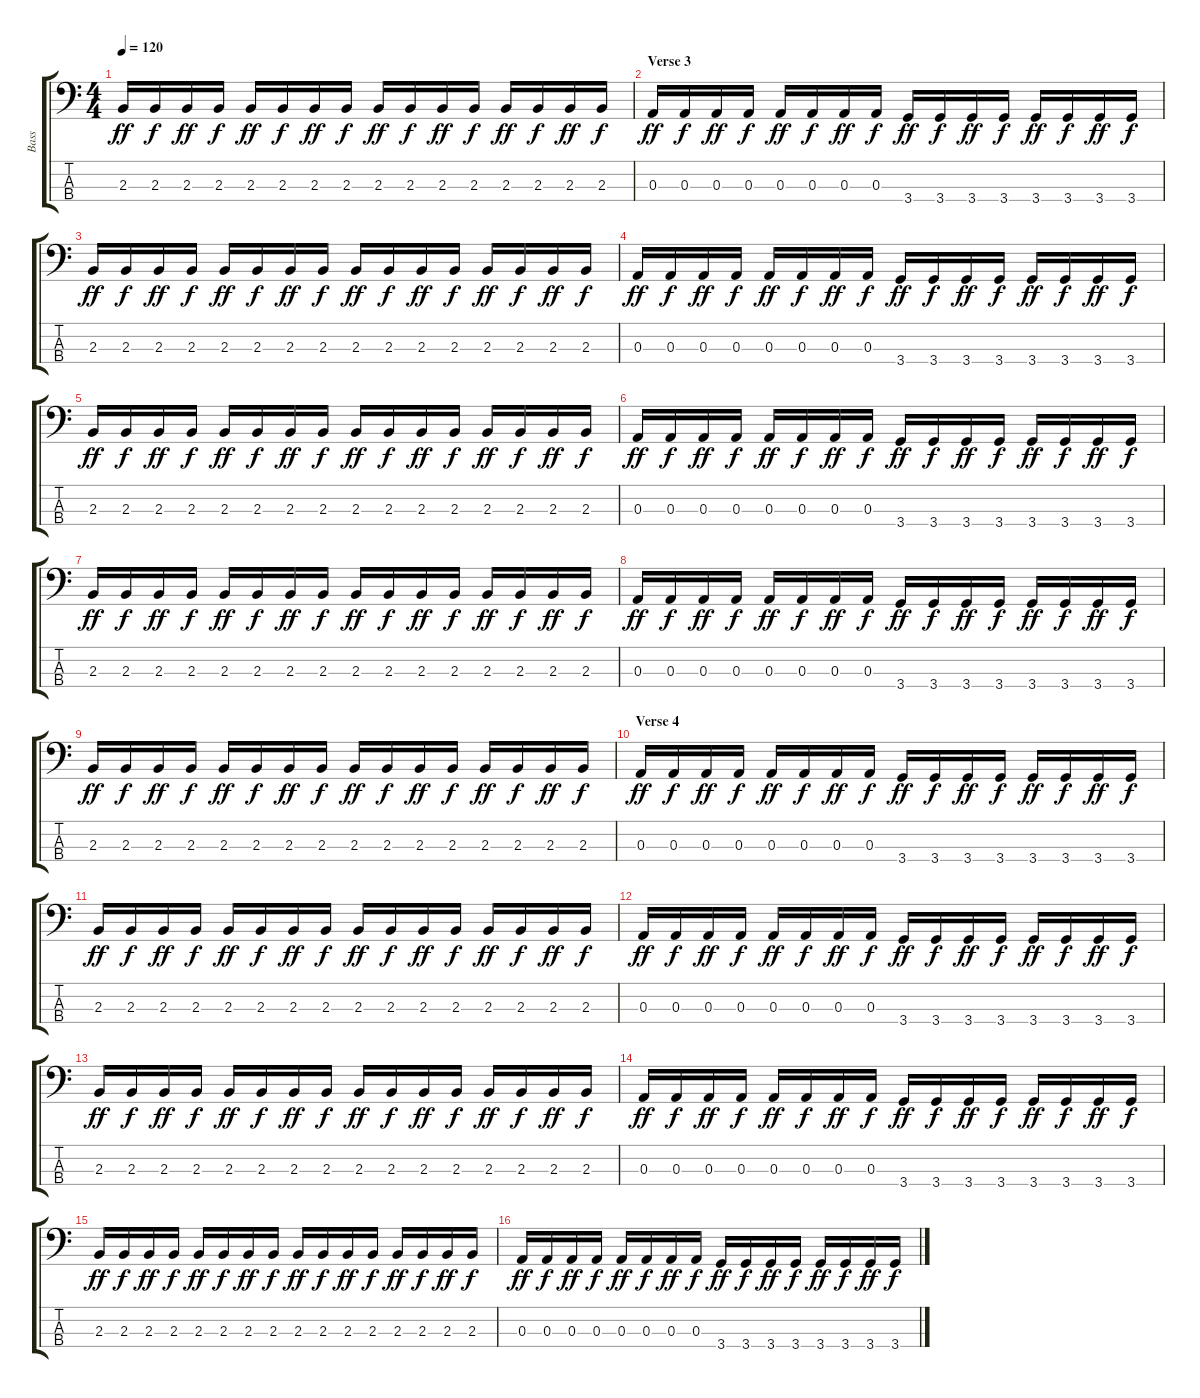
\track ("Bass" "Bass") {instrument electricbassfinger}
\staff {score tabs}
\tuning (G2 D2 A1 E1) {hide}
\ts (4 4)
\tempo 120
\clef f4
\ks c
2.3.16{dy ff} 2.3.16{dy f} 2.3.16{dy ff} 2.3.16{dy f} 2.3.16{dy ff} 2.3.16{dy f} 2.3.16{dy ff} 2.3.16{dy f} 2.3.16{dy ff} 2.3.16{dy f} 2.3.16{dy ff} 2.3.16{dy f} 2.3.16{dy ff} 2.3.16{dy f} 2.3.16{dy ff} 2.3.16{dy f} |
\section ("" "Verse 3")
0.3.16{dy ff} 0.3.16{dy f} 0.3.16{dy ff} 0.3.16{dy f} 0.3.16{dy ff} 0.3.16{dy f} 0.3.16{dy ff} 0.3.16{dy f} 3.4.16{dy ff} 3.4.16{dy f} 3.4.16{dy ff} 3.4.16{dy f} 3.4.16{dy ff} 3.4.16{dy f} 3.4.16{dy ff} 3.4.16{dy f} |
2.3.16{dy ff} 2.3.16{dy f} 2.3.16{dy ff} 2.3.16{dy f} 2.3.16{dy ff} 2.3.16{dy f} 2.3.16{dy ff} 2.3.16{dy f} 2.3.16{dy ff} 2.3.16{dy f} 2.3.16{dy ff} 2.3.16{dy f} 2.3.16{dy ff} 2.3.16{dy f} 2.3.16{dy ff} 2.3.16{dy f} |
0.3.16{dy ff} 0.3.16{dy f} 0.3.16{dy ff} 0.3.16{dy f} 0.3.16{dy ff} 0.3.16{dy f} 0.3.16{dy ff} 0.3.16{dy f} 3.4.16{dy ff} 3.4.16{dy f} 3.4.16{dy ff} 3.4.16{dy f} 3.4.16{dy ff} 3.4.16{dy f} 3.4.16{dy ff} 3.4.16{dy f} |
2.3.16{dy ff} 2.3.16{dy f} 2.3.16{dy ff} 2.3.16{dy f} 2.3.16{dy ff} 2.3.16{dy f} 2.3.16{dy ff} 2.3.16{dy f} 2.3.16{dy ff} 2.3.16{dy f} 2.3.16{dy ff} 2.3.16{dy f} 2.3.16{dy ff} 2.3.16{dy f} 2.3.16{dy ff} 2.3.16{dy f} |
0.3.16{dy ff} 0.3.16{dy f} 0.3.16{dy ff} 0.3.16{dy f} 0.3.16{dy ff} 0.3.16{dy f} 0.3.16{dy ff} 0.3.16{dy f} 3.4.16{dy ff} 3.4.16{dy f} 3.4.16{dy ff} 3.4.16{dy f} 3.4.16{dy ff} 3.4.16{dy f} 3.4.16{dy ff} 3.4.16{dy f} |
2.3.16{dy ff} 2.3.16{dy f} 2.3.16{dy ff} 2.3.16{dy f} 2.3.16{dy ff} 2.3.16{dy f} 2.3.16{dy ff} 2.3.16{dy f} 2.3.16{dy ff} 2.3.16{dy f} 2.3.16{dy ff} 2.3.16{dy f} 2.3.16{dy ff} 2.3.16{dy f} 2.3.16{dy ff} 2.3.16{dy f} |
0.3.16{dy ff} 0.3.16{dy f} 0.3.16{dy ff} 0.3.16{dy f} 0.3.16{dy ff} 0.3.16{dy f} 0.3.16{dy ff} 0.3.16{dy f} 3.4.16{dy ff} 3.4.16{dy f} 3.4.16{dy ff} 3.4.16{dy f} 3.4.16{dy ff} 3.4.16{dy f} 3.4.16{dy ff} 3.4.16{dy f} |
2.3.16{dy ff} 2.3.16{dy f} 2.3.16{dy ff} 2.3.16{dy f} 2.3.16{dy ff} 2.3.16{dy f} 2.3.16{dy ff} 2.3.16{dy f} 2.3.16{dy ff} 2.3.16{dy f} 2.3.16{dy ff} 2.3.16{dy f} 2.3.16{dy ff} 2.3.16{dy f} 2.3.16{dy ff} 2.3.16{dy f} |
\section ("" "Verse 4")
0.3.16{dy ff} 0.3.16{dy f} 0.3.16{dy ff} 0.3.16{dy f} 0.3.16{dy ff} 0.3.16{dy f} 0.3.16{dy ff} 0.3.16{dy f} 3.4.16{dy ff} 3.4.16{dy f} 3.4.16{dy ff} 3.4.16{dy f} 3.4.16{dy ff} 3.4.16{dy f} 3.4.16{dy ff} 3.4.16{dy f} |
2.3.16{dy ff} 2.3.16{dy f} 2.3.16{dy ff} 2.3.16{dy f} 2.3.16{dy ff} 2.3.16{dy f} 2.3.16{dy ff} 2.3.16{dy f} 2.3.16{dy ff} 2.3.16{dy f} 2.3.16{dy ff} 2.3.16{dy f} 2.3.16{dy ff} 2.3.16{dy f} 2.3.16{dy ff} 2.3.16{dy f} |
0.3.16{dy ff} 0.3.16{dy f} 0.3.16{dy ff} 0.3.16{dy f} 0.3.16{dy ff} 0.3.16{dy f} 0.3.16{dy ff} 0.3.16{dy f} 3.4.16{dy ff} 3.4.16{dy f} 3.4.16{dy ff} 3.4.16{dy f} 3.4.16{dy ff} 3.4.16{dy f} 3.4.16{dy ff} 3.4.16{dy f} |
2.3.16{dy ff} 2.3.16{dy f} 2.3.16{dy ff} 2.3.16{dy f} 2.3.16{dy ff} 2.3.16{dy f} 2.3.16{dy ff} 2.3.16{dy f} 2.3.16{dy ff} 2.3.16{dy f} 2.3.16{dy ff} 2.3.16{dy f} 2.3.16{dy ff} 2.3.16{dy f} 2.3.16{dy ff} 2.3.16{dy f} |
0.3.16{dy ff} 0.3.16{dy f} 0.3.16{dy ff} 0.3.16{dy f} 0.3.16{dy ff} 0.3.16{dy f} 0.3.16{dy ff} 0.3.16{dy f} 3.4.16{dy ff} 3.4.16{dy f} 3.4.16{dy ff} 3.4.16{dy f} 3.4.16{dy ff} 3.4.16{dy f} 3.4.16{dy ff} 3.4.16{dy f} |
2.3.16{dy ff} 2.3.16{dy f} 2.3.16{dy ff} 2.3.16{dy f} 2.3.16{dy ff} 2.3.16{dy f} 2.3.16{dy ff} 2.3.16{dy f} 2.3.16{dy ff} 2.3.16{dy f} 2.3.16{dy ff} 2.3.16{dy f} 2.3.16{dy ff} 2.3.16{dy f} 2.3.16{dy ff} 2.3.16{dy f} |
0.3.16{dy ff} 0.3.16{dy f} 0.3.16{dy ff} 0.3.16{dy f} 0.3.16{dy ff} 0.3.16{dy f} 0.3.16{dy ff} 0.3.16{dy f} 3.4.16{dy ff} 3.4.16{dy f} 3.4.16{dy ff} 3.4.16{dy f} 3.4.16{dy ff} 3.4.16{dy f} 3.4.16{dy ff} 3.4.16{dy f}
